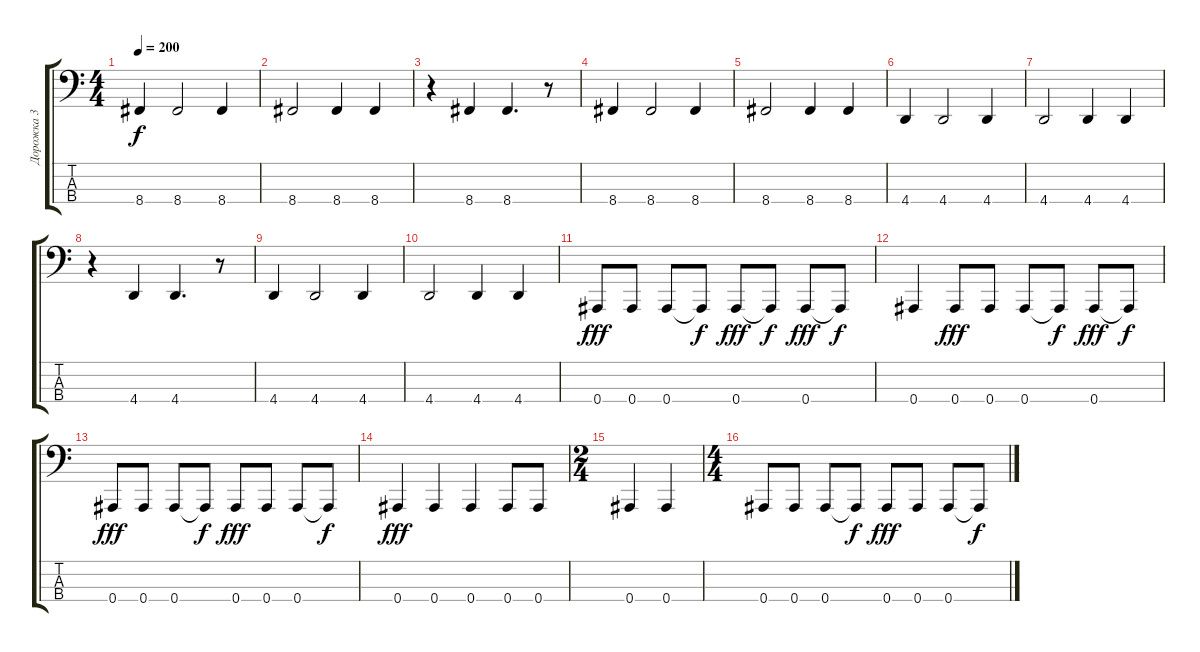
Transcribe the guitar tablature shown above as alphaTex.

\track ("Дорожка 3" "Дорожка 3") {instrument electricbassfinger}
\staff {score tabs}
\tuning (Eb2 Bb1 F1 Bb0) {hide}
\ts (4 4)
\tempo 200
\clef f4
\ks c
8.4.4{dy f} 8.4.2 8.4.4 |
8.4.2 8.4.4 8.4.4 |
r.4 8.4.4 8.4.4{d} r.8 |
8.4.4 8.4.2 8.4.4 |
8.4.2 8.4.4 8.4.4 |
4.4.4 4.4.2 4.4.4 |
4.4.2 4.4.4 4.4.4 |
r.4 4.4.4 4.4.4{d} r.8 |
4.4.4 4.4.2 4.4.4 |
4.4.2 4.4.4 4.4.4 |
0.4.8{dy fff} 0.4.8 0.4.8 0.4{t}.8{dy f} 0.4.8{dy fff} 0.4{t}.8{dy f} 0.4.8{dy fff} 0.4{t}.8{dy f} |
0.4.4 0.4.8{dy fff} 0.4.8 0.4.8 0.4{t}.8{dy f} 0.4.8{dy fff} 0.4{t}.8{dy f} |
0.4.8{dy fff} 0.4.8 0.4.8 0.4{t}.8{dy f} 0.4.8{dy fff} 0.4.8 0.4.8 0.4{t}.8{dy f} |
0.4.4{dy fff} 0.4.4 0.4.4 0.4.8 0.4.8 |
\ts (2 4)
0.4.4 0.4.4 |
\ts (4 4)
0.4.8 0.4.8 0.4.8 0.4{t}.8{dy f} 0.4.8{dy fff} 0.4.8 0.4.8 0.4{t}.8{dy f}
